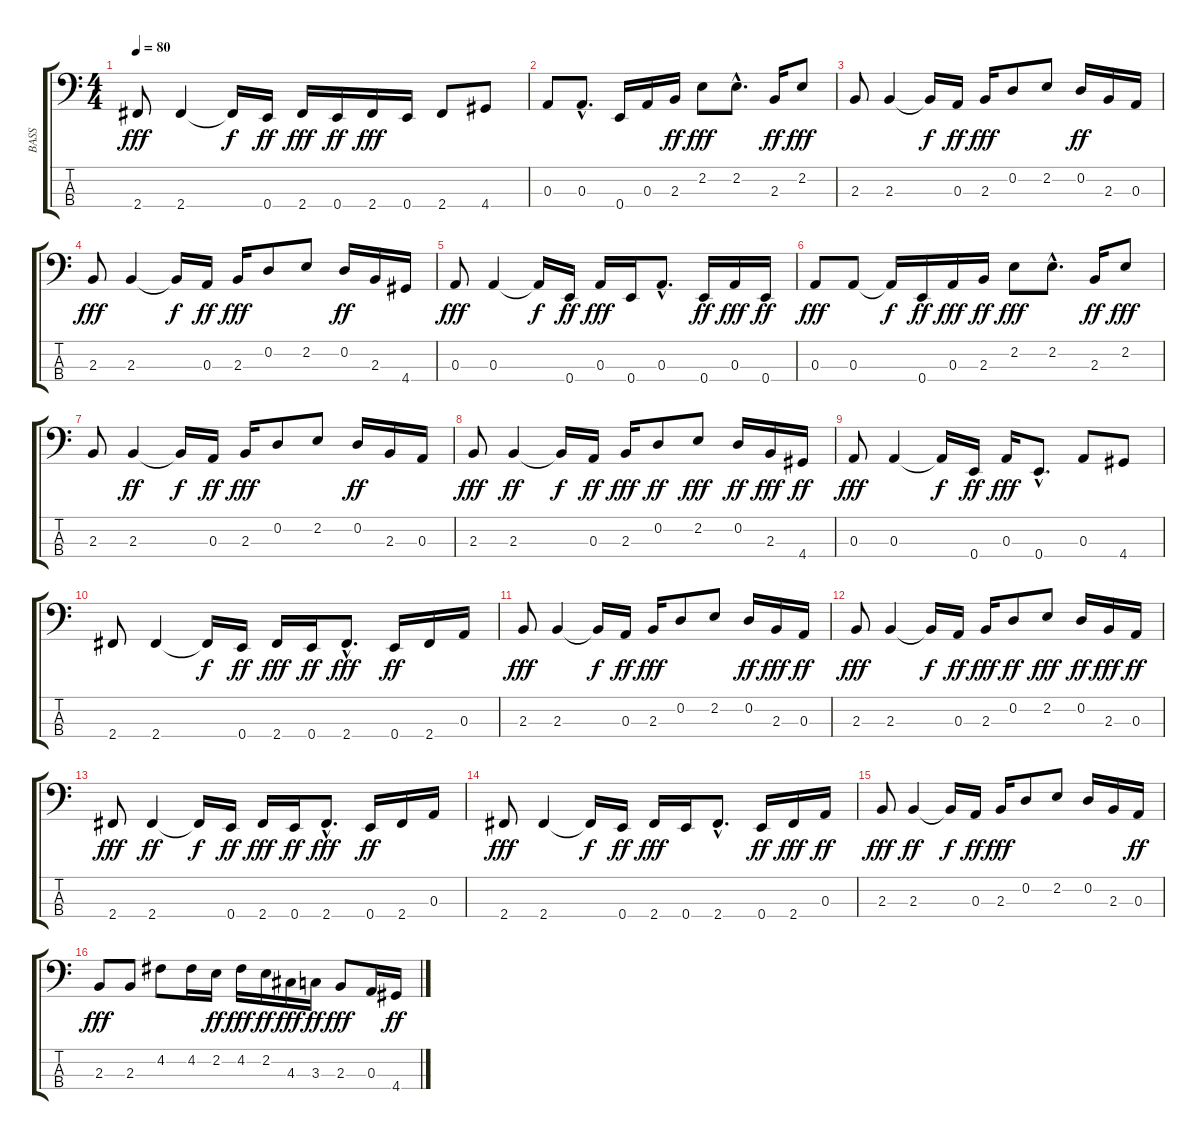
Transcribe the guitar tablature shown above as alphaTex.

\track ("BASS" "BASS") {instrument electricbassfinger}
\staff {score tabs}
\tuning (G2 D2 A1 E1) {hide}
\ts (4 4)
\tempo 80
\clef f4
\ks c
2.4.8{dy fff} 2.4.4 2.4{t}.16{dy f} 0.4.16{dy ff} 2.4.16{dy fff} 0.4.16{dy ff} 2.4.16{dy fff} 0.4.16 2.4.8 4.4.8 |
0.3.8 0.3{hac}.8{d} 0.4.16 0.3.16 2.3.16{dy ff} 2.2.8{dy fff} 2.2{hac}.8{d} 2.3.16{dy ff} 2.2.8{dy fff} |
2.3.8 2.3.4 2.3{t}.16{dy f} 0.3.16{dy ff} 2.3.16{dy fff} 0.2.8 2.2.8 0.2.16{dy ff} 2.3.16 0.3.16 |
2.3.8{dy fff} 2.3.4 2.3{t}.16{dy f} 0.3.16{dy ff} 2.3.16{dy fff} 0.2.8 2.2.8 0.2.16{dy ff} 2.3.16 4.4.16 |
0.3.8{dy fff} 0.3.4 0.3{t}.16{dy f} 0.4.16{dy ff} 0.3.16{dy fff} 0.4.16 0.3{hac}.8{d} 0.4.16{dy ff} 0.3.16{dy fff} 0.4.16{dy ff} |
0.3.8{dy fff} 0.3.8 0.3{t}.16{dy f} 0.4.16{dy ff} 0.3.16{dy fff} 2.3.16{dy ff} 2.2.8{dy fff} 2.2{hac}.8{d} 2.3.16{dy ff} 2.2.8{dy fff} |
2.3.8 2.3.4{dy ff} 2.3{t}.16{dy f} 0.3.16{dy ff} 2.3.16{dy fff} 0.2.8 2.2.8 0.2.16{dy ff} 2.3.16 0.3.16 |
2.3.8{dy fff} 2.3.4{dy ff} 2.3{t}.16{dy f} 0.3.16{dy ff} 2.3.16{dy fff} 0.2.8{dy ff} 2.2.8{dy fff} 0.2.16{dy ff} 2.3.16{dy fff} 4.4.16{dy ff} |
0.3.8{dy fff} 0.3.4 0.3{t}.16{dy f} 0.4.16{dy ff} 0.3.16{dy fff} 0.4{hac}.8{d} 0.3.8 4.4.8 |
2.4.8 2.4.4 2.4{t}.16{dy f} 0.4.16{dy ff} 2.4.16{dy fff} 0.4.16{dy ff} 2.4{hac}.8{d dy fff} 0.4.16{dy ff} 2.4.16 0.3.16 |
2.3.8{dy fff} 2.3.4 2.3{t}.16{dy f} 0.3.16{dy ff} 2.3.16{dy fff} 0.2.8 2.2.8 0.2.16{dy ff} 2.3.16{dy fff} 0.3.16{dy ff} |
2.3.8{dy fff} 2.3.4 2.3{t}.16{dy f} 0.3.16{dy ff} 2.3.16{dy fff} 0.2.8{dy ff} 2.2.8{dy fff} 0.2.16{dy ff} 2.3.16{dy fff} 0.3.16{dy ff} |
2.4.8{dy fff} 2.4.4{dy ff} 2.4{t}.16{dy f} 0.4.16{dy ff} 2.4.16{dy fff} 0.4.16{dy ff} 2.4{hac}.8{d dy fff} 0.4.16{dy ff} 2.4.16 0.3.16 |
2.4.8{dy fff} 2.4.4 2.4{t}.16{dy f} 0.4.16{dy ff} 2.4.16{dy fff} 0.4.16 2.4{hac}.8{d} 0.4.16{dy ff} 2.4.16{dy fff} 0.3.16{dy ff} |
2.3.8{dy fff} 2.3.4{dy ff} 2.3{t}.16{dy f} 0.3.16{dy ff} 2.3.16{dy fff} 0.2.8 2.2.8 0.2.16 2.3.16 0.3.16{dy ff} |
2.3.8{dy fff} 2.3.8 4.2.8 4.2.16 2.2.16{dy ff} 4.2.16{dy fff} 2.2.16{dy ff} 4.3.16{dy fff} 3.3.16{dy ff} 2.3.8{dy fff} 0.3.16 4.4.16{dy ff}
